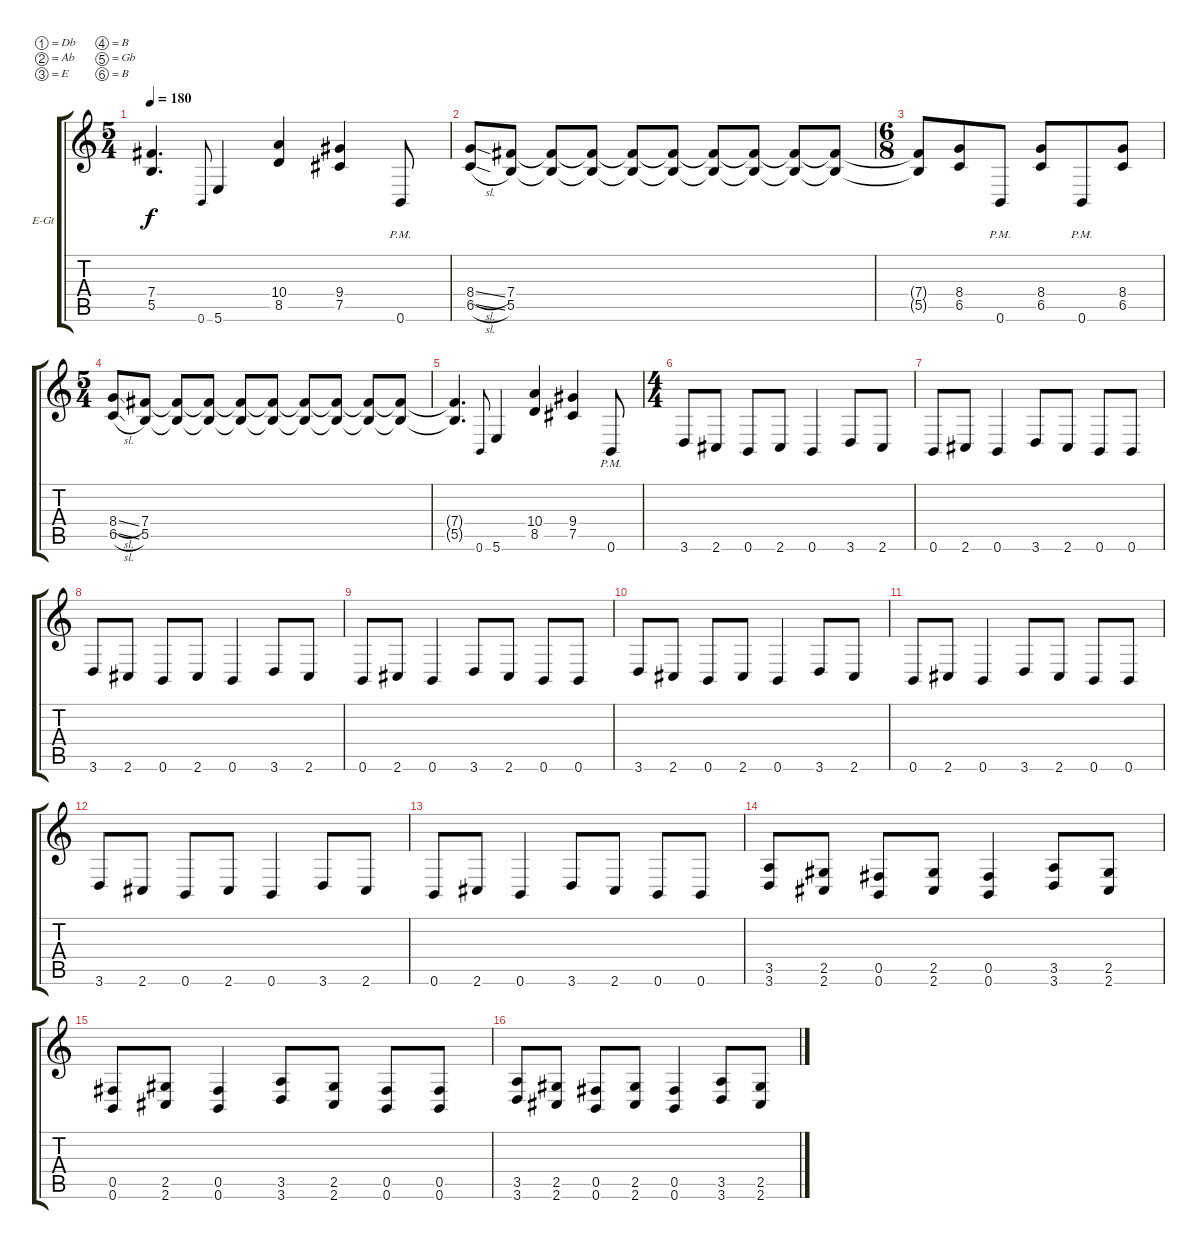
\bracketExtendMode groupsimilarinstruments
\firstSystemTrackNameOrientation horizontal
\otherSystemsTrackNameOrientation horizontal
\track ("Robb Flynn" "E-Gt") {instrument distortionguitar}
\staff {score tabs}
\tuning (Db4 Ab3 E3 B2 Gb2 B1)
\ts (5 4)
\tempo 180
\clef g2
\ks c
(7.4{t} 5.5{t}).4{d dy f} 0.6.8{gr onbeat} 5.6.4 (10.4 8.5).4 (9.4 7.5).4 0.6{pm}.8 |
(8.4{sl} 6.5{sl}).8 (7.4 5.5).8 (7.4{t} 5.5{t}).8 (7.4{t} 5.5{t}).8 (7.4{t} 5.5{t}).8 (7.4{t} 5.5{t}).8 (7.4{t} 5.5{t}).8 (7.4{t} 5.5{t}).8 (7.4{t} 5.5{t}).8 (7.4{t} 5.5{t}).8 |
\ts (6 8)
(7.4{t} 5.5{t}).8 (8.4 6.5).8 0.6{pm}.8 (8.4 6.5).8 0.6{pm}.8 (8.4 6.5).8 |
\ts (5 4)
(8.4{sl} 6.5{sl}).8 (7.4 5.5).8 (5.5{t} 7.4{t}).8 (5.5{t} 7.4{t}).8 (5.5{t} 7.4{t}).8 (5.5{t} 7.4{t}).8 (5.5{t} 7.4{t}).8 (7.4{t} 5.5{t}).8 (7.4{t} 5.5{t}).8 (7.4{t} 5.5{t}).8 |
(7.4{t} 5.5{t}).4{d} 0.6.8{gr onbeat} 5.6.4 (10.4 8.5).4 (9.4 7.5).4 0.6{pm}.8 |
\ts (4 4)
3.6.8 2.6.8 0.6.8 2.6.8 0.6.4 3.6.8 2.6.8 |
0.6.8 2.6.8 0.6.4 3.6.8 2.6.8 0.6.8 0.6.8 |
3.6.8 2.6.8 0.6.8 2.6.8 0.6.4 3.6.8 2.6.8 |
0.6.8 2.6.8 0.6.4 3.6.8 2.6.8 0.6.8 0.6.8 |
3.6.8 2.6.8 0.6.8 2.6.8 0.6.4 3.6.8 2.6.8 |
0.6.8 2.6.8 0.6.4 3.6.8 2.6.8 0.6.8 0.6.8 |
3.6.8 2.6.8 0.6.8 2.6.8 0.6.4 3.6.8 2.6.8 |
0.6.8 2.6.8 0.6.4 3.6.8 2.6.8 0.6.8 0.6.8 |
(3.5 3.6).8 (2.5 2.6).8 (0.5 0.6).8 (2.5 2.6).8 (0.5 0.6).4 (3.5 3.6).8 (2.5 2.6).8 |
(0.5 0.6).8 (2.5 2.6).8 (0.5 0.6).4 (3.5 3.6).8 (2.5 2.6).8 (0.5 0.6).8 (0.5 0.6).8 |
(3.5 3.6).8 (2.5 2.6).8 (0.5 0.6).8 (2.5 2.6).8 (0.5 0.6).4 (3.5 3.6).8 (2.5 2.6).8
